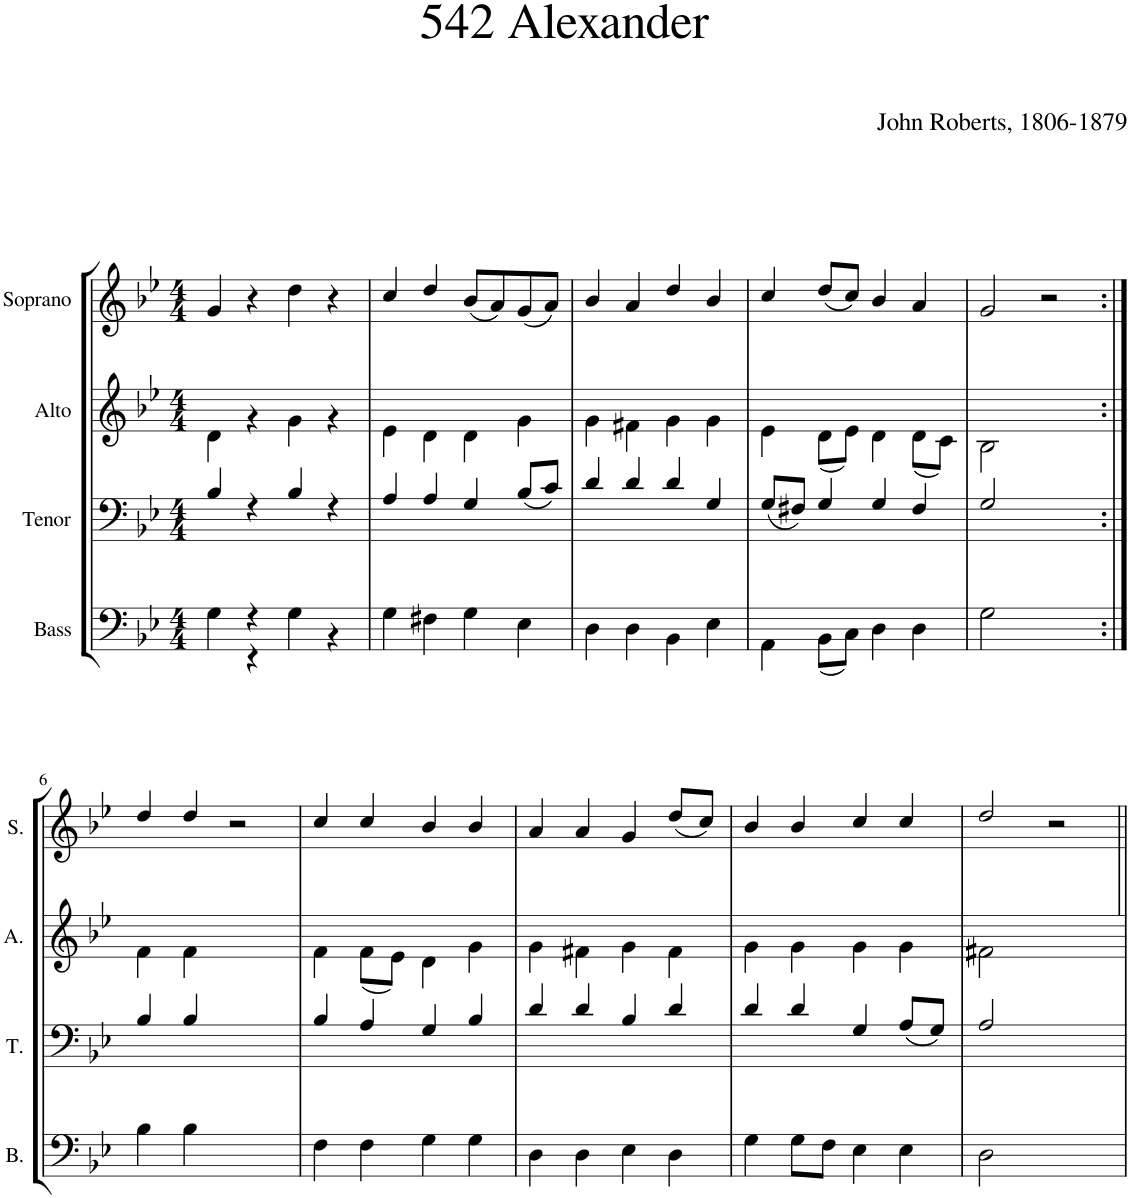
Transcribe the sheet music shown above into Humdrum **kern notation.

**kern	**kern	**kern	**kern
*part4	*part3	*part2	*part1
*staff4	*staff3	*staff2	*staff1
*I"Bass	*I"Tenor	*I"Alto	*I"Soprano
*I'B.	*I'T.	*I'A.	*I'S.
*clefF4	*clefF4	*clefG2	*clefG2
*k[b-e-]	*k[b-e-]	*k[b-e-]	*k[b-e-]
*M4/4	*M4/4	*M4/4	*M4/4
=1	=1	=1	=1
*^	*^	*^	*
*	*^	*	*	*	*	*
1ryy	4ryy	4G\	1ryy	4B-/	1ryy	4d\	4g/
.	4r	4r	.	4r	.	4r	4r
.	4ryy	4G\	.	4B-/	.	4g\	4dd\
.	4r	4ryy	.	4r	.	4r	4r
*	*v	*v	*	*	*	*	*
=2	=2	=2	=2	=2	=2	=2
1ryy	4G\	1ryy	4A/	1ryy	4e-\	4cc/
.	4F#X\	.	4A/	.	4d\	4dd/
.	4G\	.	4G/	.	4d\	(8b-/L
.	.	.	.	.	.	8a/)
.	4E-\	.	(8B-/L	.	4g\	(8g/
.	.	.	8c/J)	.	.	8a/J)
=3	=3	=3	=3	=3	=3	=3
1ryy	4D\	1ryy	4d/	1ryy	4g\	4b-/
.	4D\	.	4d/	.	4f#X\	4a/
.	4BB-\	.	4d/	.	4g\	4dd/
.	4E-\	.	4G/	.	4g\	4b-/
=4	=4	=4	=4	=4	=4	=4
1ryy	4AA\	1ryy	(8G/L	1ryy	4e-\	4cc/
.	.	.	8F#X/J)	.	.	.
.	(8BB-\L	.	4G/	.	(8d\L	(8dd/L
.	8C\J)	.	.	.	8e-\J)	8cc/J)
.	4D\	.	4G/	.	4d\	4b-/
.	4D\	.	4F#/	.	(8d\L	4a/
.	.	.	.	.	8c\J)	.
=5	=5	=5	=5	=5	=5	=5
2ryy	2G\	1ryy	2G/	2ryy	2B-\	2g/
2ryy	2ryy	.	2ryy	2ryy	2ryy	2r
!!LO:LB:g=z
=6:|!	=6:|!	=6:|!	=6:|!	=6:|!	=6:|!	=6:|!
1ryy	4B-\	1ryy	4B-/	1ryy	4f\	4dd/
.	4B-\	.	4B-/	.	4f\	4dd/
.	2ryy	.	2ryy	.	2ryy	2r
=7	=7	=7	=7	=7	=7	=7
1ryy	4F\	1ryy	4B-/	1ryy	4f\	4cc/
.	4F\	.	4A/	.	(8f\L	4cc/
.	.	.	.	.	8e-\J)	.
.	4G\	.	4G/	.	4d\	4b-/
.	4G\	.	4B-/	.	4g\	4b-/
=8	=8	=8	=8	=8	=8	=8
1ryy	4D\	1ryy	4d/	1ryy	4g\	4a/
.	4D\	.	4d/	.	4f#X\	4a/
.	4E-\	.	4B-/	.	4g\	4g/
.	4D\	.	4d/	.	4f#\	(8dd/L
.	.	.	.	.	.	8cc/J)
=9	=9	=9	=9	=9	=9	=9
1ryy	4G\	1ryy	4d/	1ryy	4g\	4b-/
.	8G\L	.	4d/	.	4g\	4b-/
.	8F\J	.	.	.	.	.
.	4E-\	.	4G/	.	4g\	4cc/
.	4E-\	.	(8A/L	.	4g\	4cc/
.	.	.	8G/J)	.	.	.
=10	=10	=10	=10	=10	=10	=10
1ryy	2D\	1ryy	2A/	1ryy	2f#X\	2dd/
.	2ryy	.	2ryy	.	2ryy	2r
*v	*v	*	*	*v	*v	*
*	*v	*v	*	*
=||	=||	=||	=||
*-	*-	*-	*-
